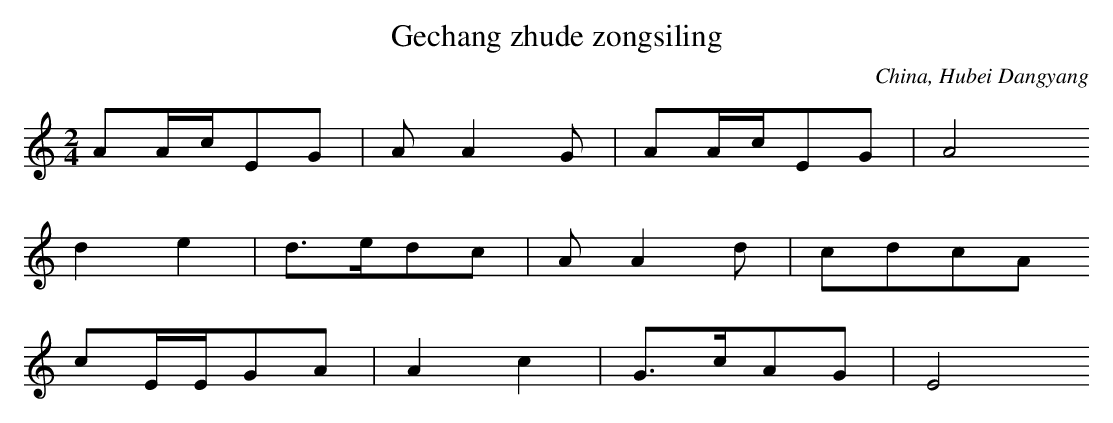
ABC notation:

X:1
T: Gechang zhude zongsiling
O: China, Hubei Dangyang
M: 2/4
L: 1/16
K: C
A2AcE2G2 | A2A4G2 | A2AcE2G2 | A8
d4e4 | d3ed2c2 | A2A4d2 | c2d2c2A2
c2EEG2A2 | A4c4 | G3cA2G2 | E8
